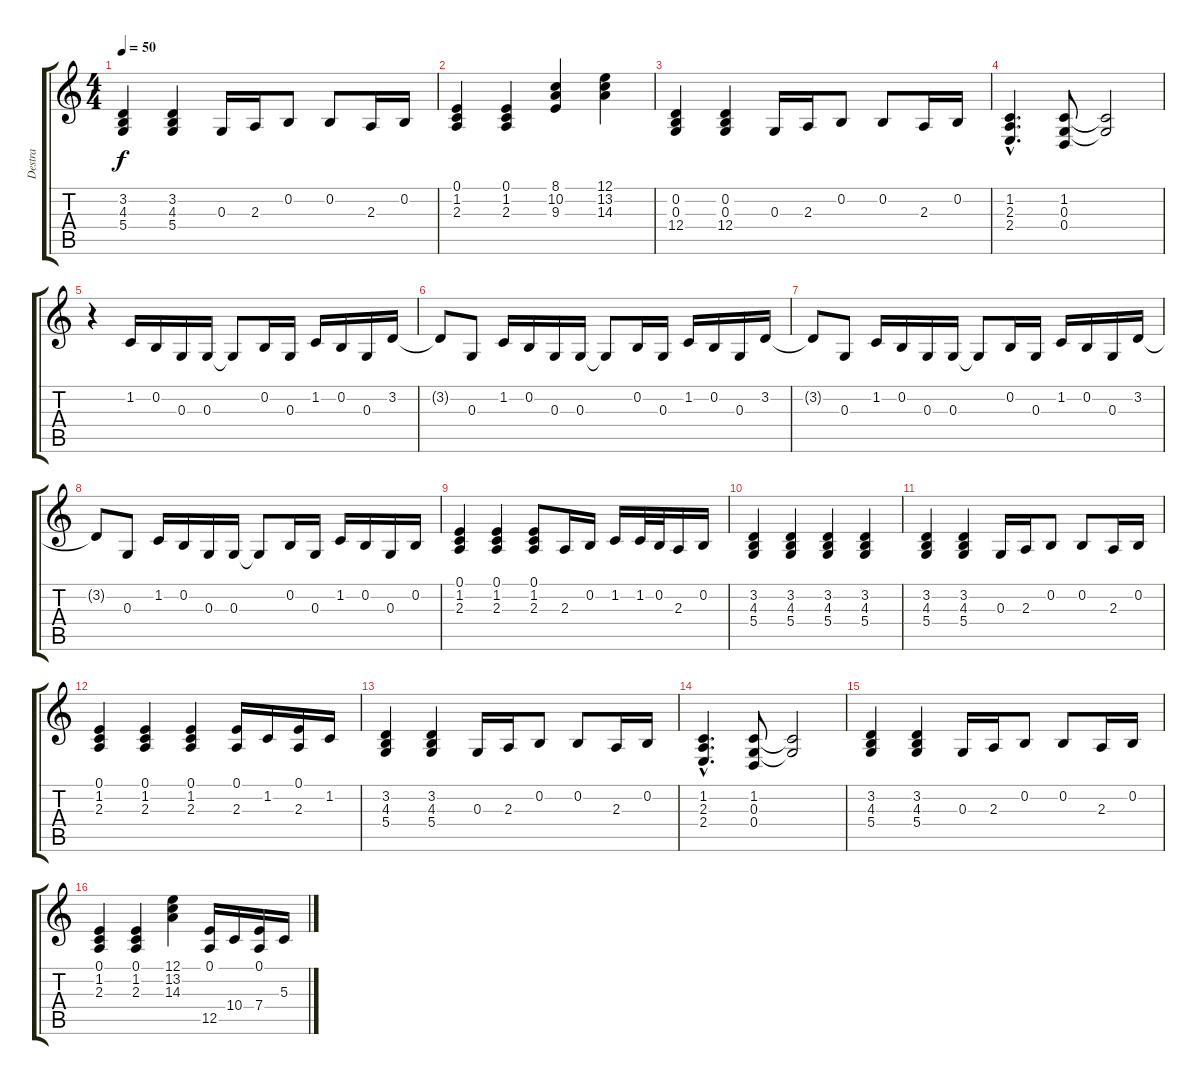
\track ("Destra" "Destra") {instrument acousticgrandpiano}
\staff {score tabs}
\tuning (E4 B3 G3 D3 A2 E2) {hide}
\ts (4 4)
\tempo 50
\clef g2
\ks c
(3.2 4.3 5.4).4{dy f} (3.2 4.3 5.4).4 0.3.16 2.3.16 0.2.8 0.2.8 2.3.16 0.2.16 |
(0.1 1.2 2.3).4 (0.1 1.2 2.3).4 (8.1 10.2 9.3).4 (12.1 13.2 14.3).4 |
(0.2 0.3 12.4).4 (0.2 0.3 12.4).4 0.3.16 2.3.16 0.2.8 0.2.8 2.3.16 0.2.16 |
(1.2{hac} 2.3{hac} 2.4{hac}).4{d} (1.2 0.3 0.4).8 (1.2{t} 0.3{t}).2 |
r.4 1.2.16 0.2.16 0.3.16 0.3.16 0.3{t}.8 0.2.16 0.3.16 1.2.16 0.2.16 0.3.16 3.2.16 |
3.2{t}.8 0.3.8 1.2.16 0.2.16 0.3.16 0.3.16 0.3{t}.8 0.2.16 0.3.16 1.2.16 0.2.16 0.3.16 3.2.16 |
3.2{t}.8 0.3.8 1.2.16 0.2.16 0.3.16 0.3.16 0.3{t}.8 0.2.16 0.3.16 1.2.16 0.2.16 0.3.16 3.2.16 |
3.2{t}.8 0.3.8 1.2.16 0.2.16 0.3.16 0.3.16 0.3{t}.8 0.2.16 0.3.16 1.2.16 0.2.16 0.3.16 0.2.16 |
(0.1 1.2 2.3).4 (0.1 1.2 2.3).4 (0.1 1.2 2.3).8 2.3.16 0.2.16 1.2.16 1.2.32 0.2.32 2.3.16 0.2.16 |
(3.2 4.3 5.4).4 (3.2 4.3 5.4).4 (3.2 4.3 5.4).4 (3.2 4.3 5.4).4 |
(3.2 4.3 5.4).4 (3.2 4.3 5.4).4 0.3.16 2.3.16 0.2.8 0.2.8 2.3.16 0.2.16 |
(0.1 1.2 2.3).4 (0.1 1.2 2.3).4 (0.1 1.2 2.3).4 (0.1 2.3).16 1.2.16 (0.1 2.3).16 1.2.16 |
(3.2 4.3 5.4).4 (3.2 4.3 5.4).4 0.3.16 2.3.16 0.2.8 0.2.8 2.3.16 0.2.16 |
(1.2{hac} 2.3{hac} 2.4{hac}).4{d} (1.2 0.3 0.4).8 (1.2{t} 0.3{t}).2 |
(3.2 4.3 5.4).4 (3.2 4.3 5.4).4 0.3.16 2.3.16 0.2.8 0.2.8 2.3.16 0.2.16 |
(0.1 1.2 2.3).4 (0.1 1.2 2.3).4 (12.1 13.2 14.3).4 (0.1 12.5).16 10.4.16 (0.1 7.4).16 5.3.16
